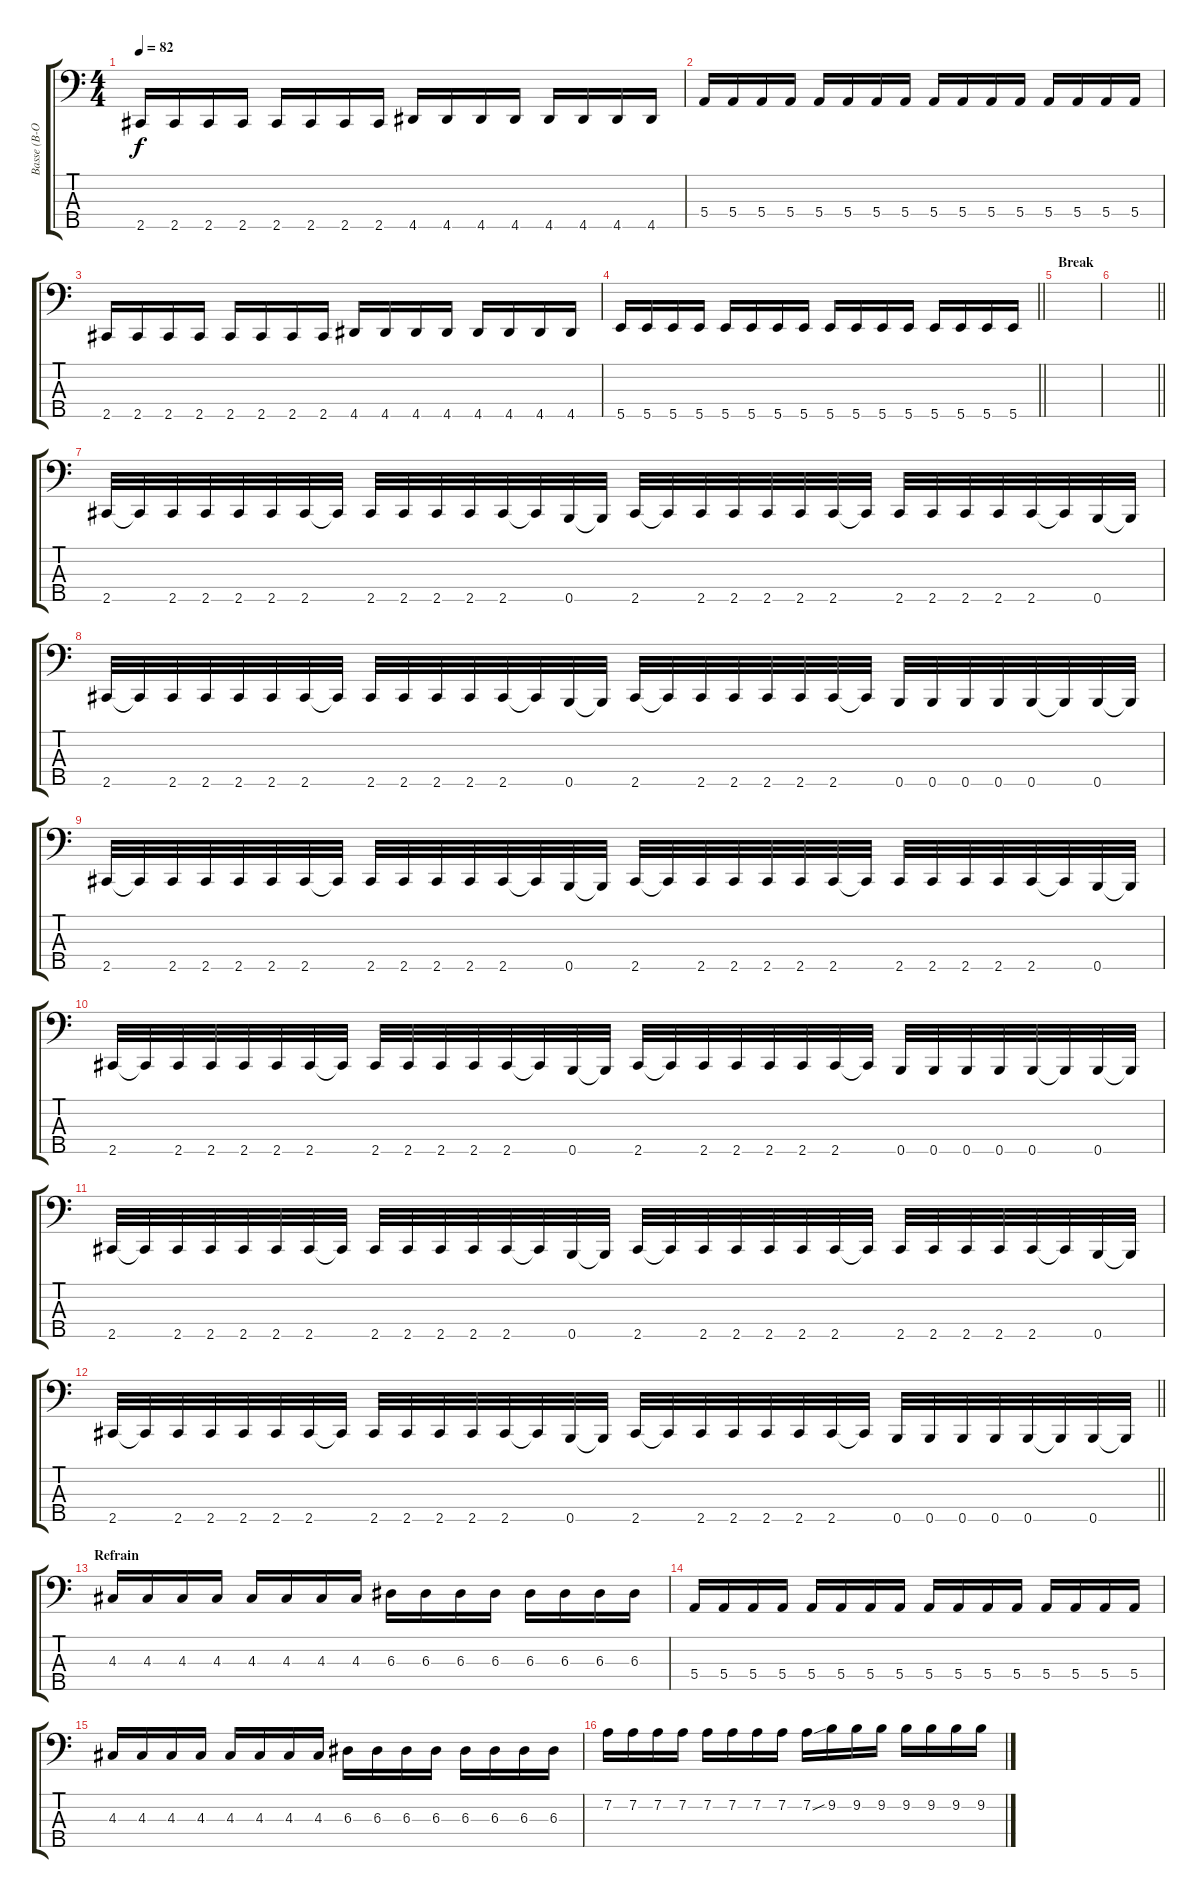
\track ("Basse (B-One)" "Basse (B-O") {instrument electricbassfinger}
\staff {score tabs}
\tuning (G2 D2 A1 E1 B0) {hide}
\ts (4 4)
\tempo 82
\clef f4
\ks c
2.5.16{dy f} 2.5.16 2.5.16 2.5.16 2.5.16 2.5.16 2.5.16 2.5.16 4.5.16 4.5.16 4.5.16 4.5.16 4.5.16 4.5.16 4.5.16 4.5.16 |
5.4.16 5.4.16 5.4.16 5.4.16 5.4.16 5.4.16 5.4.16 5.4.16 5.4.16 5.4.16 5.4.16 5.4.16 5.4.16 5.4.16 5.4.16 5.4.16 |
2.5.16 2.5.16 2.5.16 2.5.16 2.5.16 2.5.16 2.5.16 2.5.16 4.5.16 4.5.16 4.5.16 4.5.16 4.5.16 4.5.16 4.5.16 4.5.16 |
\barLineRight lightlight
5.5.16 5.5.16 5.5.16 5.5.16 5.5.16 5.5.16 5.5.16 5.5.16 5.5.16 5.5.16 5.5.16 5.5.16 5.5.16 5.5.16 5.5.16 5.5.16 |
\section ("" "Break")
|
\barLineRight lightlight
|
2.5.32 2.5{t}.32 2.5.32 2.5.32 2.5.32 2.5.32 2.5.32 2.5{t}.32 2.5.32 2.5.32 2.5.32 2.5.32 2.5.32 2.5{t}.32 0.5.32 0.5{t}.32 2.5.32 2.5{t}.32 2.5.32 2.5.32 2.5.32 2.5.32 2.5.32 2.5{t}.32 2.5.32 2.5.32 2.5.32 2.5.32 2.5.32 2.5{t}.32 0.5.32 0.5{t}.32 |
2.5.32 2.5{t}.32 2.5.32 2.5.32 2.5.32 2.5.32 2.5.32 2.5{t}.32 2.5.32 2.5.32 2.5.32 2.5.32 2.5.32 2.5{t}.32 0.5.32 0.5{t}.32 2.5.32 2.5{t}.32 2.5.32 2.5.32 2.5.32 2.5.32 2.5.32 2.5{t}.32 0.5.32 0.5.32 0.5.32 0.5.32 0.5.32 0.5{t}.32 0.5.32 0.5{t}.32 |
2.5.32 2.5{t}.32 2.5.32 2.5.32 2.5.32 2.5.32 2.5.32 2.5{t}.32 2.5.32 2.5.32 2.5.32 2.5.32 2.5.32 2.5{t}.32 0.5.32 0.5{t}.32 2.5.32 2.5{t}.32 2.5.32 2.5.32 2.5.32 2.5.32 2.5.32 2.5{t}.32 2.5.32 2.5.32 2.5.32 2.5.32 2.5.32 2.5{t}.32 0.5.32 0.5{t}.32 |
2.5.32 2.5{t}.32 2.5.32 2.5.32 2.5.32 2.5.32 2.5.32 2.5{t}.32 2.5.32 2.5.32 2.5.32 2.5.32 2.5.32 2.5{t}.32 0.5.32 0.5{t}.32 2.5.32 2.5{t}.32 2.5.32 2.5.32 2.5.32 2.5.32 2.5.32 2.5{t}.32 0.5.32 0.5.32 0.5.32 0.5.32 0.5.32 0.5{t}.32 0.5.32 0.5{t}.32 |
2.5.32 2.5{t}.32 2.5.32 2.5.32 2.5.32 2.5.32 2.5.32 2.5{t}.32 2.5.32 2.5.32 2.5.32 2.5.32 2.5.32 2.5{t}.32 0.5.32 0.5{t}.32 2.5.32 2.5{t}.32 2.5.32 2.5.32 2.5.32 2.5.32 2.5.32 2.5{t}.32 2.5.32 2.5.32 2.5.32 2.5.32 2.5.32 2.5{t}.32 0.5.32 0.5{t}.32 |
\barLineRight lightlight
2.5.32 2.5{t}.32 2.5.32 2.5.32 2.5.32 2.5.32 2.5.32 2.5{t}.32 2.5.32 2.5.32 2.5.32 2.5.32 2.5.32 2.5{t}.32 0.5.32 0.5{t}.32 2.5.32 2.5{t}.32 2.5.32 2.5.32 2.5.32 2.5.32 2.5.32 2.5{t}.32 0.5.32 0.5.32 0.5.32 0.5.32 0.5.32 0.5{t}.32 0.5.32 0.5{t}.32 |
\section ("" "Refrain")
4.3.16 4.3.16 4.3.16 4.3.16 4.3.16 4.3.16 4.3.16 4.3.16 6.3.16 6.3.16 6.3.16 6.3.16 6.3.16 6.3.16 6.3.16 6.3.16 |
5.4.16 5.4.16 5.4.16 5.4.16 5.4.16 5.4.16 5.4.16 5.4.16 5.4.16 5.4.16 5.4.16 5.4.16 5.4.16 5.4.16 5.4.16 5.4.16 |
4.3.16 4.3.16 4.3.16 4.3.16 4.3.16 4.3.16 4.3.16 4.3.16 6.3.16 6.3.16 6.3.16 6.3.16 6.3.16 6.3.16 6.3.16 6.3.16 |
7.2.16 7.2.16 7.2.16 7.2.16 7.2.16 7.2.16 7.2.16 7.2.16 7.2{sou}.16 9.2.16 9.2.16 9.2.16 9.2.16 9.2.16 9.2.16 9.2.16
